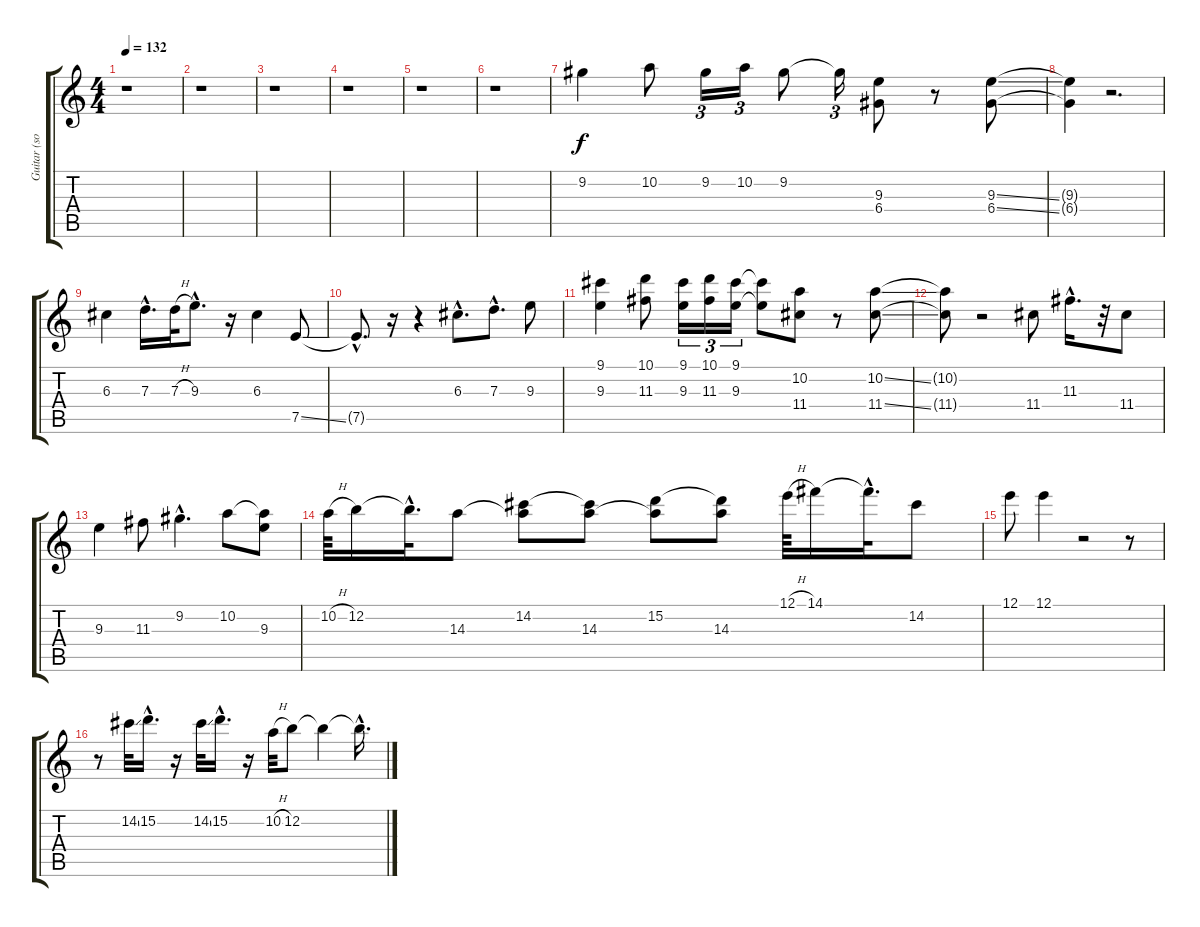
\track ("Guitar (solo)" "Guitar (so") {instrument acousticguitarnylon}
\staff {score tabs}
\tuning (E4 B3 G3 D3 A2 E2) {hide}
\ts (4 4)
\tempo 132
\clef g2
\ks c
r.1{dy f} |
r.1 |
r.1 |
r.1 |
r.1 |
r.1 |
9.2.4 10.2.8 9.2.16{tu (3 2)} 10.2.16{tu (3 2)} 9.2.8 9.2{t}.16{tu (3 2)} (9.3 6.4).8 r.8 (9.3{ss} 6.4{ss}).8 |
(9.3{t} 6.4{t}).4 r.2{d} |
6.3.4 7.3{hac}.16{d} 7.3{h}.32 9.3{hac}.8{d} r.16 6.3.4 7.5{ss}.8 |
7.5{hac t}.8{d} r.16 r.4 6.3{hac}.8{d} 7.3{hac}.8{d} 9.3.8 |
(9.1 9.3).4 (10.1 11.3).8 (9.1 9.3).16{tu (3 2)} (10.1 11.3).16{tu (3 2)} (9.1 9.3).16{tu (3 2)} (9.1{t} 9.3{t}).8 (10.2 11.4).8 r.8 (10.2{ss} 11.4{ss}).8 |
(10.2{t} 11.4{t}).8 r.2 11.4.8 11.3{hac}.16{d} r.32 11.4.8 |
9.3.4 11.3.8 9.2{hac}.4{d} 10.2.8 (10.2{t} 9.3).8 |
10.2{h}.64 12.2.16 12.2{hac t}.32{d} 14.3.8 (14.2 14.3{t}).8 (14.2{t} 14.3).8 (15.2 14.3{t}).8 (15.2{t} 14.3).8 12.1{h}.64 14.1.16 14.1{hac t}.32{d} 14.2.8 |
12.1.8 12.1.4 r.2 r.8 |
r.8{volume 9} 14.2{ss}.32 15.2{hac}.16{d} r.16 14.2{ss}.32 15.2{hac}.16{d} r.16 10.2{h}.32 12.2.8 12.2{t}.4 12.2{hac t}.16{d}
